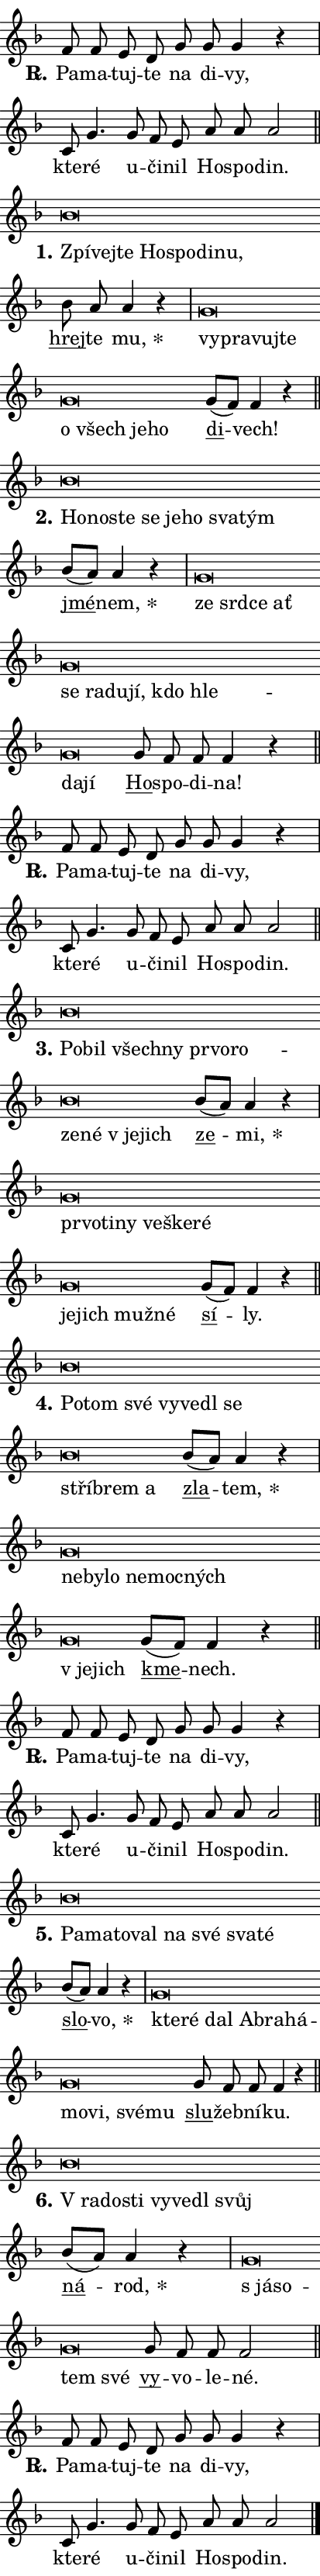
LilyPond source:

\version "2.24.0"
\header { tagline = "" }
\paper {
  indent = 0\cm
  top-margin = 0\cm
  right-margin = 0\cm
  bottom-margin = 0\cm
  left-margin = 0\cm
  paper-width = 7\cm
  page-breaking = #ly:one-page-breaking
  system-system-spacing.basic-distance = #11
  score-system-spacing.basic-distance = #11
  ragged-last = ##f
}


%% Author: Thomas Morley
%% https://lists.gnu.org/archive/html/lilypond-user/2020-05/msg00002.html
#(define (line-position grob)
"Returns position of @var[grob} in current system:
   @code{'start}, if at first time-step
   @code{'end}, if at last time-step
   @code{'middle} otherwise
"
  (let* ((col (ly:item-get-column grob))
         (ln (ly:grob-object col 'left-neighbor))
         (rn (ly:grob-object col 'right-neighbor))
         (col-to-check-left (if (ly:grob? ln) ln col))
         (col-to-check-right (if (ly:grob? rn) rn col))
         (break-dir-left
           (and
             (ly:grob-property col-to-check-left 'non-musical #f)
             (ly:item-break-dir col-to-check-left)))
         (break-dir-right
           (and
             (ly:grob-property col-to-check-right 'non-musical #f)
             (ly:item-break-dir col-to-check-right))))
        (cond ((eqv? 1 break-dir-left) 'start)
              ((eqv? -1 break-dir-right) 'end)
              (else 'middle))))

#(define (tranparent-at-line-position vctor)
  (lambda (grob)
  "Relying on @code{line-position} select the relevant enry from @var{vctor}.
Used to determine transparency,"
    (case (line-position grob)
      ((end) (not (vector-ref vctor 0)))
      ((middle) (not (vector-ref vctor 1)))
      ((start) (not (vector-ref vctor 2))))))

noteHeadBreakVisibility =
#(define-music-function (break-visibility)(vector?)
"Makes @code{NoteHead}s transparent relying on @var{break-visibility}"
#{
  \override NoteHead.transparent =
    #(tranparent-at-line-position break-visibility)
#})

#(define delete-ledgers-for-transparent-note-heads
  (lambda (grob)
    "Reads whether a @code{NoteHead} is transparent.
If so this @code{NoteHead} is removed from @code{'note-heads} from
@var{grob}, which is supposed to be @code{LedgerLineSpanner}.
As a result ledgers are not printed for this @code{NoteHead}"
    (let* ((nhds-array (ly:grob-object grob 'note-heads))
           (nhds-list
             (if (ly:grob-array? nhds-array)
                 (ly:grob-array->list nhds-array)
                 '()))
           ;; Relies on the transparent-property being done before
           ;; Staff.LedgerLineSpanner.after-line-breaking is executed.
           ;; This is fragile ...
           (to-keep
             (remove
               (lambda (nhd)
                 (ly:grob-property nhd 'transparent #f))
               nhds-list)))
      ;; TODO find a better method to iterate over grob-arrays, similiar
      ;; to filter/remove etc for lists
      ;; For now rebuilt from scratch
      (set! (ly:grob-object grob 'note-heads)  '())
      (for-each
        (lambda (nhd)
          (ly:pointer-group-interface::add-grob grob 'note-heads nhd))
        to-keep))))

hideNotes = {
  \noteHeadBreakVisibility #begin-of-line-visible
}
unHideNotes = {
  \noteHeadBreakVisibility #all-visible
}

% work-around for resetting accidentals
% https://lilypond.org/doc/v2.23/Documentation/notation/displaying-rhythms#unmetered-music
cadenzaMeasure = {
  \cadenzaOff
  \partial 1024 s1024
  \cadenzaOn
}

#(define-markup-command (accent layout props text) (markup?)
  "Underline accented syllable"
  (interpret-markup layout props
    #{\markup \override #'(offset . 4.3) \underline { #text }#}))

responsum = \markup \concat {
  "R" \hspace #-1.05 \path #0.1 #'((moveto 0 0.07) (lineto 0.9 0.8)) \hspace #0.05 "."
}

\layout {
    \context {
        \Staff
        \remove "Time_signature_engraver"
        \override LedgerLineSpanner.after-line-breaking = #delete-ledgers-for-transparent-note-heads
    }
    \context {
        \Voice {
            \override NoteHead.output-attributes = #'((class . "notehead"))
            \override Hairpin.height = #0.55
        }
    }
    \context {
        \Lyrics {
            \override StanzaNumber.output-attributes = #'((class . "stanzanumber"))
            \override LyricSpace.minimum-distance = #0.9
            \override LyricText.font-name = #"TeX Gyre Schola"
            \override LyricText.font-size = 1
            \override StanzaNumber.font-name = #"TeX Gyre Schola Bold"
            \override StanzaNumber.font-size = 1
        }
    }
}

% magnetic-lyrics.ily
%
%   written by
%     Jean Abou Samra <jean@abou-samra.fr>
%     Werner Lemberg <wl@gnu.org>
%
%   adapted by
%     Jiri Hon <jiri.hon@gmail.com>
%
% Version 2022-Apr-15

% https://www.mail-archive.com/lilypond-user@gnu.org/msg149350.html

#(define (Left_hyphen_pointer_engraver context)
   "Collect syllable-hyphen-syllable occurrences in lyrics and store
them in properties.  This engraver only looks to the left.  For
example, if the lyrics input is @code{foo -- bar}, it does the
following.

@itemize @bullet
@item
Set the @code{text} property of the @code{LyricHyphen} grob between
@q{foo} and @q{bar} to @code{foo}.

@item
Set the @code{left-hyphen} property of the @code{LyricText} grob with
text @q{foo} to the @code{LyricHyphen} grob between @q{foo} and
@q{bar}.
@end itemize

Use this auxiliary engraver in combination with the
@code{lyric-@/text::@/apply-@/magnetic-@/offset!} hook."
   (let ((hyphen #f)
         (text #f))
     (make-engraver
      (acknowledgers
       ((lyric-syllable-interface engraver grob source-engraver)
        (set! text grob)))
      (end-acknowledgers
       ((lyric-hyphen-interface engraver grob source-engraver)
        ;(when (not (grob::has-interface grob 'lyric-space-interface))
          (set! hyphen grob)));)
      ((stop-translation-timestep engraver)
       (when (and text hyphen)
         (ly:grob-set-object! text 'left-hyphen hyphen))
       (set! text #f)
       (set! hyphen #f)))))

#(define (lyric-text::apply-magnetic-offset! grob)
   "If the space between two syllables is less than the value in
property @code{LyricText@/.details@/.squash-threshold}, move the right
syllable to the left so that it gets concatenated with the left
syllable.

Use this function as a hook for
@code{LyricText@/.after-@/line-@/breaking} if the
@code{Left_@/hyphen_@/pointer_@/engraver} is active."
   (let ((hyphen (ly:grob-object grob 'left-hyphen #f)))
     (when hyphen
       (let ((left-text (ly:spanner-bound hyphen LEFT)))
         (when (grob::has-interface left-text 'lyric-syllable-interface)
           (let* ((common (ly:grob-common-refpoint grob left-text X))
                  (this-x-ext (ly:grob-extent grob common X))
                  (left-x-ext
                   (begin
                     ;; Trigger magnetism for left-text.
                     (ly:grob-property left-text 'after-line-breaking)
                     (ly:grob-extent left-text common X)))
                  ;; `delta` is the gap width between two syllables.
                  (delta (- (interval-start this-x-ext)
                            (interval-end left-x-ext)))
                  (details (ly:grob-property grob 'details))
                  (threshold (assoc-get 'squash-threshold details 0.2)))
             (when (< delta threshold)
               (let* (;; We have to manipulate the input text so that
                      ;; ligatures crossing syllable boundaries are not
                      ;; disabled.  For languages based on the Latin
                      ;; script this is essentially a beautification.
                      ;; However, for non-Western scripts it can be a
                      ;; necessity.
                      (lt (ly:grob-property left-text 'text))
                      (rt (ly:grob-property grob 'text))
                      (is-space (grob::has-interface hyphen 'lyric-space-interface))
                      (space (if is-space " " ""))
                      (space-markup (grob-interpret-markup grob " "))
                      (space-size (interval-length (ly:stencil-extent space-markup X)))
                      (extra-delta (if is-space space-size 0))
                      ;; Append new syllable.
                      (ltrt-space (if (and (string? lt) (string? rt))
                                (string-append lt space rt)
                                (make-concat-markup (list lt space rt))))
                      ;; Right-align `ltrt` to the right side.
                      (ltrt-space-markup (grob-interpret-markup
                               grob
                               (make-translate-markup
                                (cons (interval-length this-x-ext) 0)
                                (make-right-align-markup ltrt-space)))))
                 (begin
                   ;; Don't print `left-text`.
                   (ly:grob-set-property! left-text 'stencil #f)
                   ;; Set text and stencil (which holds all collected
                   ;; syllables so far) and shift it to the left.
                   (ly:grob-set-property! grob 'text ltrt-space)
                   (ly:grob-set-property! grob 'stencil ltrt-space-markup)
                   (ly:grob-translate-axis! grob (- (- delta extra-delta)) X))))))))))


#(define (lyric-hyphen::displace-bounds-first grob)
   ;; Make very sure this callback isn't triggered too early.
   (let ((left (ly:spanner-bound grob LEFT))
         (right (ly:spanner-bound grob RIGHT)))
     (ly:grob-property left 'after-line-breaking)
     (ly:grob-property right 'after-line-breaking)
     (ly:lyric-hyphen::print grob)))

squashThreshold = #0.4

\layout {
  \context {
    \Lyrics
    \consists #Left_hyphen_pointer_engraver
    \override LyricText.after-line-breaking =
      #lyric-text::apply-magnetic-offset!
    \override LyricHyphen.stencil = #lyric-hyphen::displace-bounds-first
    \override LyricText.details.squash-threshold = \squashThreshold
    \override LyricHyphen.minimum-distance = 0
    \override LyricHyphen.minimum-length = \squashThreshold
  }
}

squash = \override LyricText.details.squash-threshold = 9999
unSquash = \override LyricText.details.squash-threshold = \squashThreshold

left = \override LyricText.self-alignment-X = #LEFT
unLeft = \revert LyricText.self-alignment-X

starOffset = #(lambda (grob) 
                (let ((x_offset (ly:self-alignment-interface::aligned-on-x-parent grob)))
                  (if (= x_offset 0) 0 (+ x_offset 1.2))))

star = #(define-music-function (syllable)(string?)
"Append star separator at the end of a syllable"
#{
  \once \override LyricText.X-offset = #starOffset
  \lyricmode { \markup {
    #syllable
    \override #'((font-name . "TeX Gyre Schola Bold")) \hspace #0.2 \lower #0.65 \larger "*"
  } }
#})

starAccent = #(define-music-function (syllable)(string?)
"Append star separator at the end of a syllable and make accent"
#{
  \once \override LyricText.X-offset = #starOffset
  \lyricmode { \markup {
    \accent #syllable
    \override #'((font-name . "TeX Gyre Schola Bold")) \hspace #0.2 \lower #0.65 \larger "*"
  } }
#})

breath = #(define-music-function (syllable)(string?)
"Append breathing indicator at the end of a syllable"
#{
  \lyricmode { \markup { #syllable "+" } }
#})

optionalBreath = #(define-music-function (syllable)(string?)
"Append optional breathing indicator at the end of a syllable"
#{
  \lyricmode { \markup { #syllable "(+)" } }
#})


\score {
    <<
        \new Voice = "melody" { \cadenzaOn \key f \major \relative { f'8 f e d g g g4 r \cadenzaMeasure \bar "|" c,8 g'4. \bar "" g8 f e \bar "" a a a2 \cadenzaMeasure \bar "||" \break } }
        \new Lyrics \lyricsto "melody" { \lyricmode { \set stanza = \responsum
Pa -- ma -- tuj -- te na di -- vy, kte -- ré u -- či -- nil Ho -- spo -- din. } }
    >>
    \layout {}
}

\score {
    <<
        \new Voice = "melody" { \cadenzaOn \key f \major \relative { bes'\breve*1/16 \hideNotes \breve*1/16 \bar "" \breve*1/16 \bar "" \breve*1/16 \bar "" \breve*1/16 \bar "" \breve*1/16 \breve*1/16 \bar "" \unHideNotes \bar "" bes8 a a4 r \cadenzaMeasure \bar "|" g\breve*1/16 \hideNotes \breve*1/16 \bar "" \breve*1/16 \bar "" \breve*1/16 \bar "" \breve*1/16 \bar "" \breve*1/16 \bar "" \breve*1/16 \breve*1/16 \bar "" \unHideNotes \bar "" g8[( f)] f4 r \cadenzaMeasure \bar "||" \break } }
        \new Lyrics \lyricsto "melody" { \lyricmode { \set stanza = "1."
\left Zpí -- \squash vej -- te Ho -- spo -- di -- nu, \unLeft \unSquash \markup \accent hrej -- te \star mu, \left vy -- \squash pra -- vuj -- te o všech je -- ho \unLeft \unSquash \markup \accent di -- vech! } }
    >>
    \layout {}
}

\score {
    <<
        \new Voice = "melody" { \cadenzaOn \key f \major \relative { bes'\breve*1/16 \hideNotes \breve*1/16 \bar "" \breve*1/16 \bar "" \breve*1/16 \bar "" \breve*1/16 \bar "" \breve*1/16 \bar "" \breve*1/16 \breve*1/16 \bar "" \unHideNotes \bar "" bes8[( a)] a4 r \cadenzaMeasure \bar "|" g\breve*1/16 \hideNotes \breve*1/16 \bar "" \breve*1/16 \bar "" \breve*1/16 \bar "" \breve*1/16 \bar "" \breve*1/16 \bar "" \breve*1/16 \bar "" \breve*1/16 \bar "" \breve*1/16 \bar "" \breve*1/16 \bar "" \breve*1/16 \breve*1/16 \bar "" \unHideNotes \bar "" g8 f f f4 r \cadenzaMeasure \bar "||" \break } }
        \new Lyrics \lyricsto "melody" { \lyricmode { \set stanza = "2."
\left Ho -- \squash no -- ste se je -- ho sva -- tým \unLeft \unSquash \markup \accent jmé -- \star nem, \left ze \squash srd -- ce ať se ra -- du -- jí, kdo hle -- da -- jí \unLeft \unSquash \markup \accent Ho -- spo -- di -- na! } }
    >>
    \layout {}
}

\score {
    <<
        \new Voice = "melody" { \cadenzaOn \key f \major \relative { f'8 f e d g g g4 r \cadenzaMeasure \bar "|" c,8 g'4. \bar "" g8 f e \bar "" a a a2 \cadenzaMeasure \bar "||" \break } }
        \new Lyrics \lyricsto "melody" { \lyricmode { \set stanza = \responsum
Pa -- ma -- tuj -- te na di -- vy, kte -- ré u -- či -- nil Ho -- spo -- din. } }
    >>
    \layout {}
}

\score {
    <<
        \new Voice = "melody" { \cadenzaOn \key f \major \relative { bes'\breve*1/16 \hideNotes \breve*1/16 \bar "" \breve*1/16 \bar "" \breve*1/16 \bar "" \breve*1/16 \bar "" \breve*1/16 \bar "" \breve*1/16 \bar "" \breve*1/16 \bar "" \breve*1/16 \bar "" \breve*1/16 \breve*1/16 \bar "" \unHideNotes \bar "" bes8[( a)] a4 r \cadenzaMeasure \bar "|" g\breve*1/16 \hideNotes \breve*1/16 \bar "" \breve*1/16 \bar "" \breve*1/16 \bar "" \breve*1/16 \bar "" \breve*1/16 \bar "" \breve*1/16 \bar "" \breve*1/16 \bar "" \breve*1/16 \bar "" \breve*1/16 \breve*1/16 \bar "" \unHideNotes \bar "" g8[( f)] f4 r \cadenzaMeasure \bar "||" \break } }
        \new Lyrics \lyricsto "melody" { \lyricmode { \set stanza = "3."
\left Po -- \squash bil všech -- ny pr -- vo -- ro -- ze -- né "v je" -- jich \unLeft \unSquash \markup \accent ze -- \star mi, \left pr -- \squash vo -- ti -- ny ve -- ške -- ré je -- jich muž -- né \unLeft \unSquash \markup \accent sí -- ly. } }
    >>
    \layout {}
}

\score {
    <<
        \new Voice = "melody" { \cadenzaOn \key f \major \relative { bes'\breve*1/16 \hideNotes \breve*1/16 \bar "" \breve*1/16 \bar "" \breve*1/16 \bar "" \breve*1/16 \bar "" \breve*1/16 \bar "" \breve*1/16 \bar "" \breve*1/16 \bar "" \breve*1/16 \breve*1/16 \bar "" \unHideNotes \bar "" bes8[( a)] a4 r \cadenzaMeasure \bar "|" g\breve*1/16 \hideNotes \breve*1/16 \bar "" \breve*1/16 \bar "" \breve*1/16 \bar "" \breve*1/16 \bar "" \breve*1/16 \bar "" \breve*1/16 \breve*1/16 \bar "" \unHideNotes \bar "" g8[( f)] f4 r \cadenzaMeasure \bar "||" \break } }
        \new Lyrics \lyricsto "melody" { \lyricmode { \set stanza = "4."
\left Po -- \squash tom své vy -- ve -- dl se stříb -- rem a \unLeft \unSquash \markup \accent zla -- \star tem, \left ne -- \squash by -- lo ne -- moc -- ných "v je" -- jich \unLeft \unSquash \markup \accent kme -- nech. } }
    >>
    \layout {}
}

\score {
    <<
        \new Voice = "melody" { \cadenzaOn \key f \major \relative { f'8 f e d g g g4 r \cadenzaMeasure \bar "|" c,8 g'4. \bar "" g8 f e \bar "" a a a2 \cadenzaMeasure \bar "||" \break } }
        \new Lyrics \lyricsto "melody" { \lyricmode { \set stanza = \responsum
Pa -- ma -- tuj -- te na di -- vy, kte -- ré u -- či -- nil Ho -- spo -- din. } }
    >>
    \layout {}
}

\score {
    <<
        \new Voice = "melody" { \cadenzaOn \key f \major \relative { bes'\breve*1/16 \hideNotes \breve*1/16 \bar "" \breve*1/16 \bar "" \breve*1/16 \bar "" \breve*1/16 \bar "" \breve*1/16 \bar "" \breve*1/16 \breve*1/16 \bar "" \unHideNotes \bar "" bes8[( a)] a4 r \cadenzaMeasure \bar "|" g\breve*1/16 \hideNotes \breve*1/16 \bar "" \breve*1/16 \bar "" \breve*1/16 \bar "" \breve*1/16 \bar "" \breve*1/16 \bar "" \breve*1/16 \bar "" \breve*1/16 \bar "" \breve*1/16 \breve*1/16 \bar "" \unHideNotes \bar "" g8 f f f4 r \cadenzaMeasure \bar "||" \break } }
        \new Lyrics \lyricsto "melody" { \lyricmode { \set stanza = "5."
\left Pa -- \squash ma -- to -- val na své sva -- té \unLeft \unSquash \markup \accent slo -- \star vo, \left kte -- \squash ré dal Ab -- ra -- há -- mo -- vi, své -- mu \unLeft \unSquash \markup \accent slu -- žeb -- ní -- ku. } }
    >>
    \layout {}
}

\score {
    <<
        \new Voice = "melody" { \cadenzaOn \key f \major \relative { bes'\breve*1/16 \hideNotes \breve*1/16 \bar "" \breve*1/16 \bar "" \breve*1/16 \bar "" \breve*1/16 \bar "" \breve*1/16 \breve*1/16 \bar "" \unHideNotes \bar "" bes8[( a)] a4 r \cadenzaMeasure \bar "|" g\breve*1/16 \hideNotes \breve*1/16 \bar "" \breve*1/16 \breve*1/16 \bar "" \unHideNotes \bar "" g8 f f f2 \cadenzaMeasure \bar "||" \break } }
        \new Lyrics \lyricsto "melody" { \lyricmode { \set stanza = "6."
\left "V ra" -- \squash do -- sti vy -- ve -- dl svůj \unLeft \unSquash \markup \accent ná -- \star rod, \left "s já" -- \squash so -- tem své \unLeft \unSquash \markup \accent vy -- vo -- le -- né. } }
    >>
    \layout {}
}

\score {
    <<
        \new Voice = "melody" { \cadenzaOn \key f \major \relative { f'8 f e d g g g4 r \cadenzaMeasure \bar "|" c,8 g'4. \bar "" g8 f e \bar "" a a a2 \cadenzaMeasure \bar "||" \break } \bar "|." }
        \new Lyrics \lyricsto "melody" { \lyricmode { \set stanza = \responsum
Pa -- ma -- tuj -- te na di -- vy, kte -- ré u -- či -- nil Ho -- spo -- din. } }
    >>
    \layout {}
}
